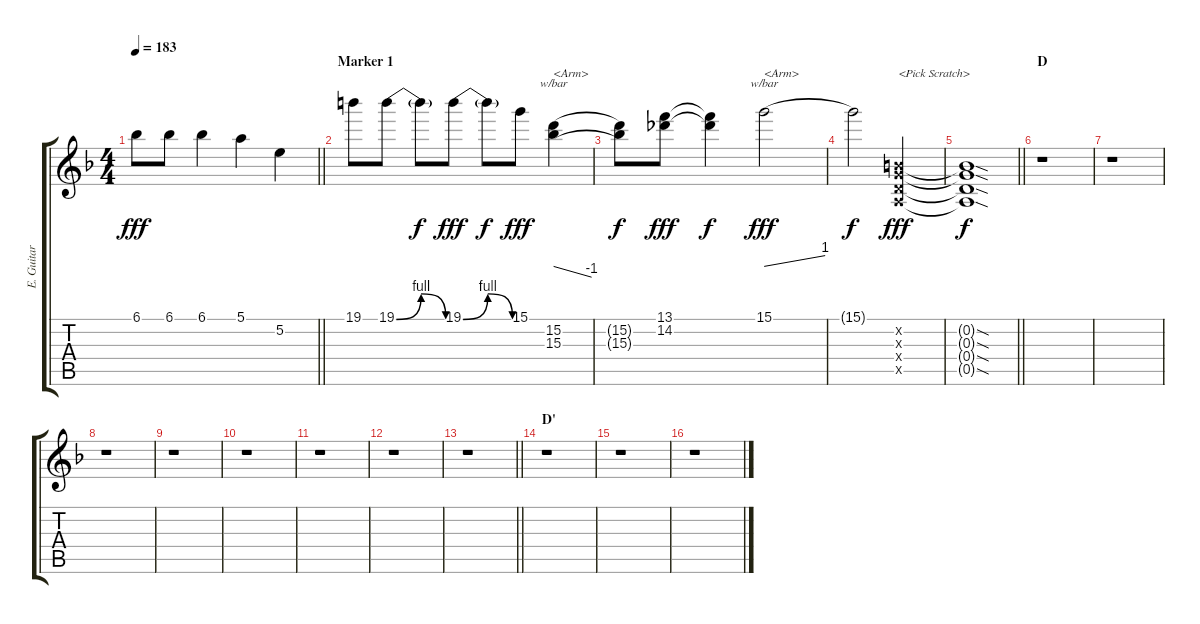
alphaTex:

\track ("E. Guitar II" "E. Guitar ") {instrument overdrivenguitar}
\staff {score tabs}
\tuning (E4 B3 G3 D3 A2 E2) {hide}
\ts (4 4)
\tempo 183
\clef g2
\barLineRight lightlight
\ks f
6.1.8{dy fff} 6.1.8 6.1.4 5.1.4 5.2.4 |
\section ("" "Marker 1")
19.1.8 19.1{be (bendrelease 0 0 30 4 30 4 60 0)}.8 19.1{t}.8{dy f} 19.1{be (bendrelease 0 0 30 4 30 4 60 0)}.8{dy fff} 19.1{t}.8{dy f} 15.1.8{dy fff} (15.2 15.3).4{tbe (dive default 0 0 60 -4) txt "<Arm>"} |
(15.2{t} 15.3{t}).8{dy f} (13.1 14.2).8{dy fff} (13.1{t} 14.2{t}).4{dy f} 15.1.2{tbe (dive default 0 0 60 4) txt "<Arm>" dy fff} |
15.1{t}.2{dy f} (0.2{x} 0.3{x} 0.4{x} 0.5{x}).2{txt "<Pick Scratch>" dy fff} |
\barLineRight lightlight
(0.2{sod t} 0.3{sod t} 0.4{sod t} 0.5{sod t}).1{dy f} |
\section ("" "D")
r.1 |
r.1 |
r.1 |
r.1 |
r.1 |
r.1 |
r.1 |
\barLineRight lightlight
r.1 |
\section ("" "D'")
r.1 |
r.1 |
r.1
